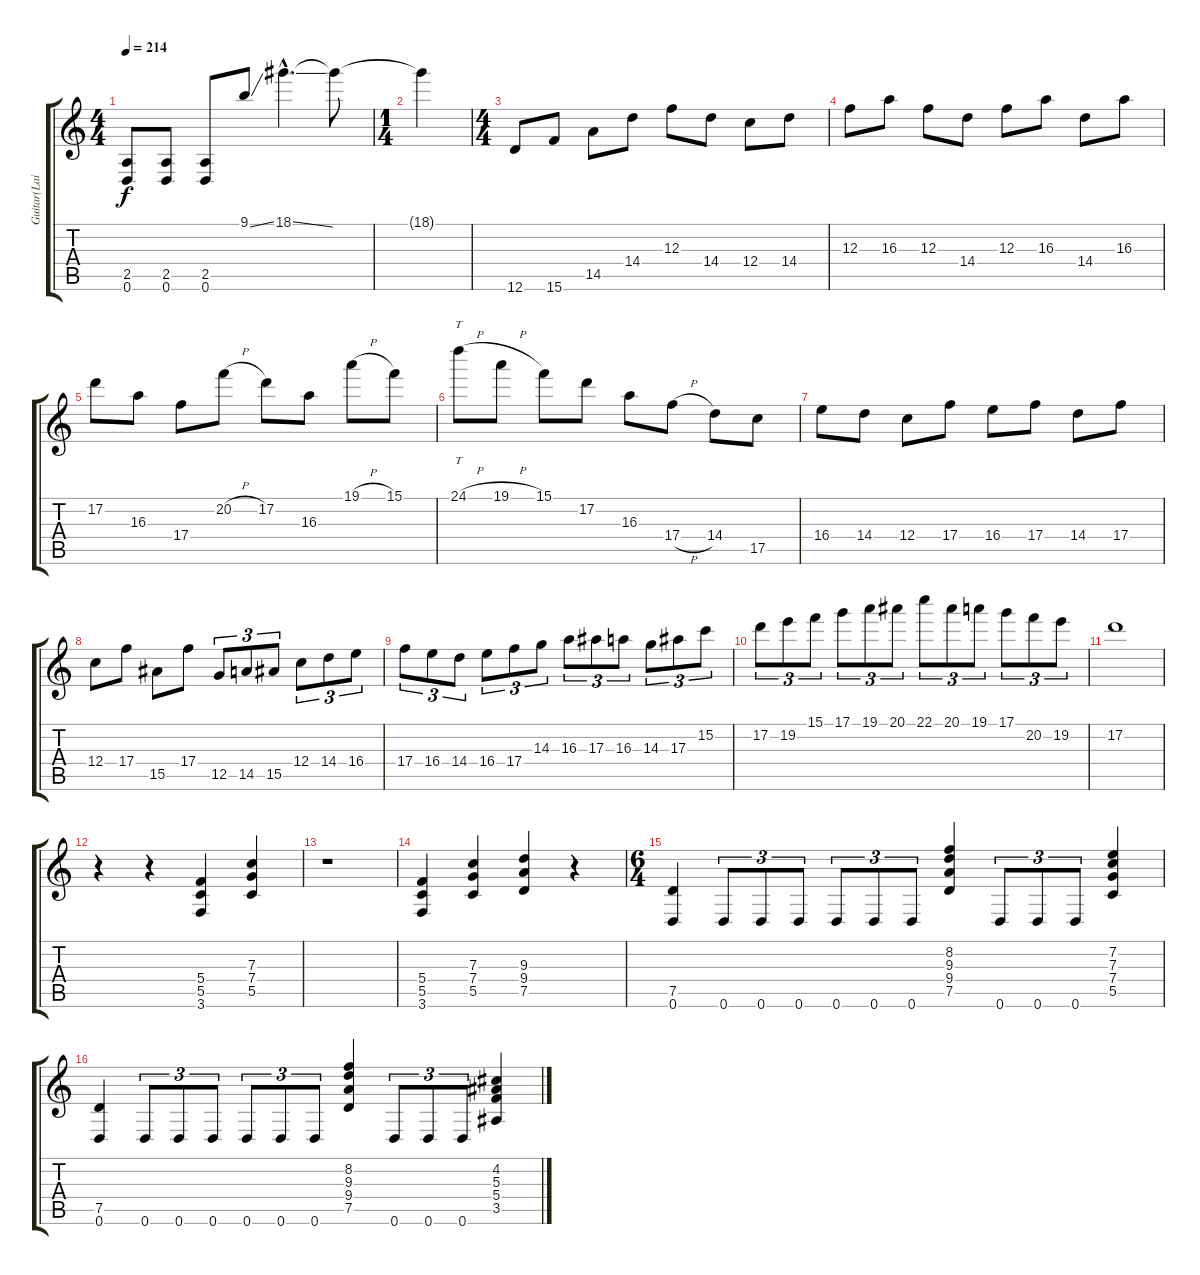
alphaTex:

\track ("Guitar(Laiho)" "Guitar(Lai") {instrument distortionguitar}
\staff {score tabs}
\tuning (D4 A3 F3 C3 G2 D2) {hide}
\ts (4 4)
\tempo 214
\clef g2
\ks c
(2.5 0.6).8{dy f} (2.5 0.6).8 (2.5 0.6).8 9.1{ss}.8 18.1{ss hac}.4{d} 18.1{t}.8 |
\ts (1 4)
18.1{t}.4 |
\ts (4 4)
12.6.8 15.6.8 14.5.8 14.4.8 12.3.8 14.4.8 12.4.8 14.4.8 |
12.3.8 16.3.8 12.3.8 14.4.8 12.3.8 16.3.8 14.4.8 16.3.8 |
17.2.8 16.3.8 17.4.8 20.2{h}.8 17.2.8 16.3.8 19.1{h}.8 15.1.8 |
24.1{h}.8{tt} 19.1{h}.8 15.1.8 17.2.8 16.3.8 17.4{h}.8 14.4.8 17.5.8 |
16.4.8 14.4.8 12.4.8 17.4.8 16.4.8 17.4.8 14.4.8 17.4.8 |
12.4.8 17.4.8 15.5.8 17.4.8 12.5.8{tu (3 2)} 14.5.8{tu (3 2)} 15.5.8{tu (3 2)} 12.4.8{tu (3 2)} 14.4.8{tu (3 2)} 16.4.8{tu (3 2)} |
17.4.8{tu (3 2)} 16.4.8{tu (3 2)} 14.4.8{tu (3 2)} 16.4.8{tu (3 2)} 17.4.8{tu (3 2)} 14.3.8{tu (3 2)} 16.3.8{tu (3 2)} 17.3.8{tu (3 2)} 16.3.8{tu (3 2)} 14.3.8{tu (3 2)} 17.3.8{tu (3 2)} 15.2.8{tu (3 2)} |
17.2.8{tu (3 2)} 19.2.8{tu (3 2)} 15.1.8{tu (3 2)} 17.1.8{tu (3 2)} 19.1.8{tu (3 2)} 20.1.8{tu (3 2)} 22.1.8{tu (3 2)} 20.1.8{tu (3 2)} 19.1.8{tu (3 2)} 17.1.8{tu (3 2)} 20.2.8{tu (3 2)} 19.2.8{tu (3 2)} |
17.2.1 |
r.4 r.4 (5.4 5.5 3.6).4 (7.3 7.4 5.5).4 |
r.1 |
(5.4 5.5 3.6).4 (7.3 7.4 5.5).4 (9.3 9.4 7.5).4 r.4 |
\ts (6 4)
(7.5 0.6).4 0.6.8{tu (3 2)} 0.6.8{tu (3 2)} 0.6.8{tu (3 2)} 0.6.8{tu (3 2)} 0.6.8{tu (3 2)} 0.6.8{tu (3 2)} (8.2 9.3 9.4 7.5).4 0.6.8{tu (3 2)} 0.6.8{tu (3 2)} 0.6.8{tu (3 2)} (7.2 7.3 7.4 5.5).4 |
(7.5 0.6).4 0.6.8{tu (3 2)} 0.6.8{tu (3 2)} 0.6.8{tu (3 2)} 0.6.8{tu (3 2)} 0.6.8{tu (3 2)} 0.6.8{tu (3 2)} (8.2 9.3 9.4 7.5).4 0.6.8{tu (3 2)} 0.6.8{tu (3 2)} 0.6.8{tu (3 2)} (4.2 5.3 5.4 3.5).4
